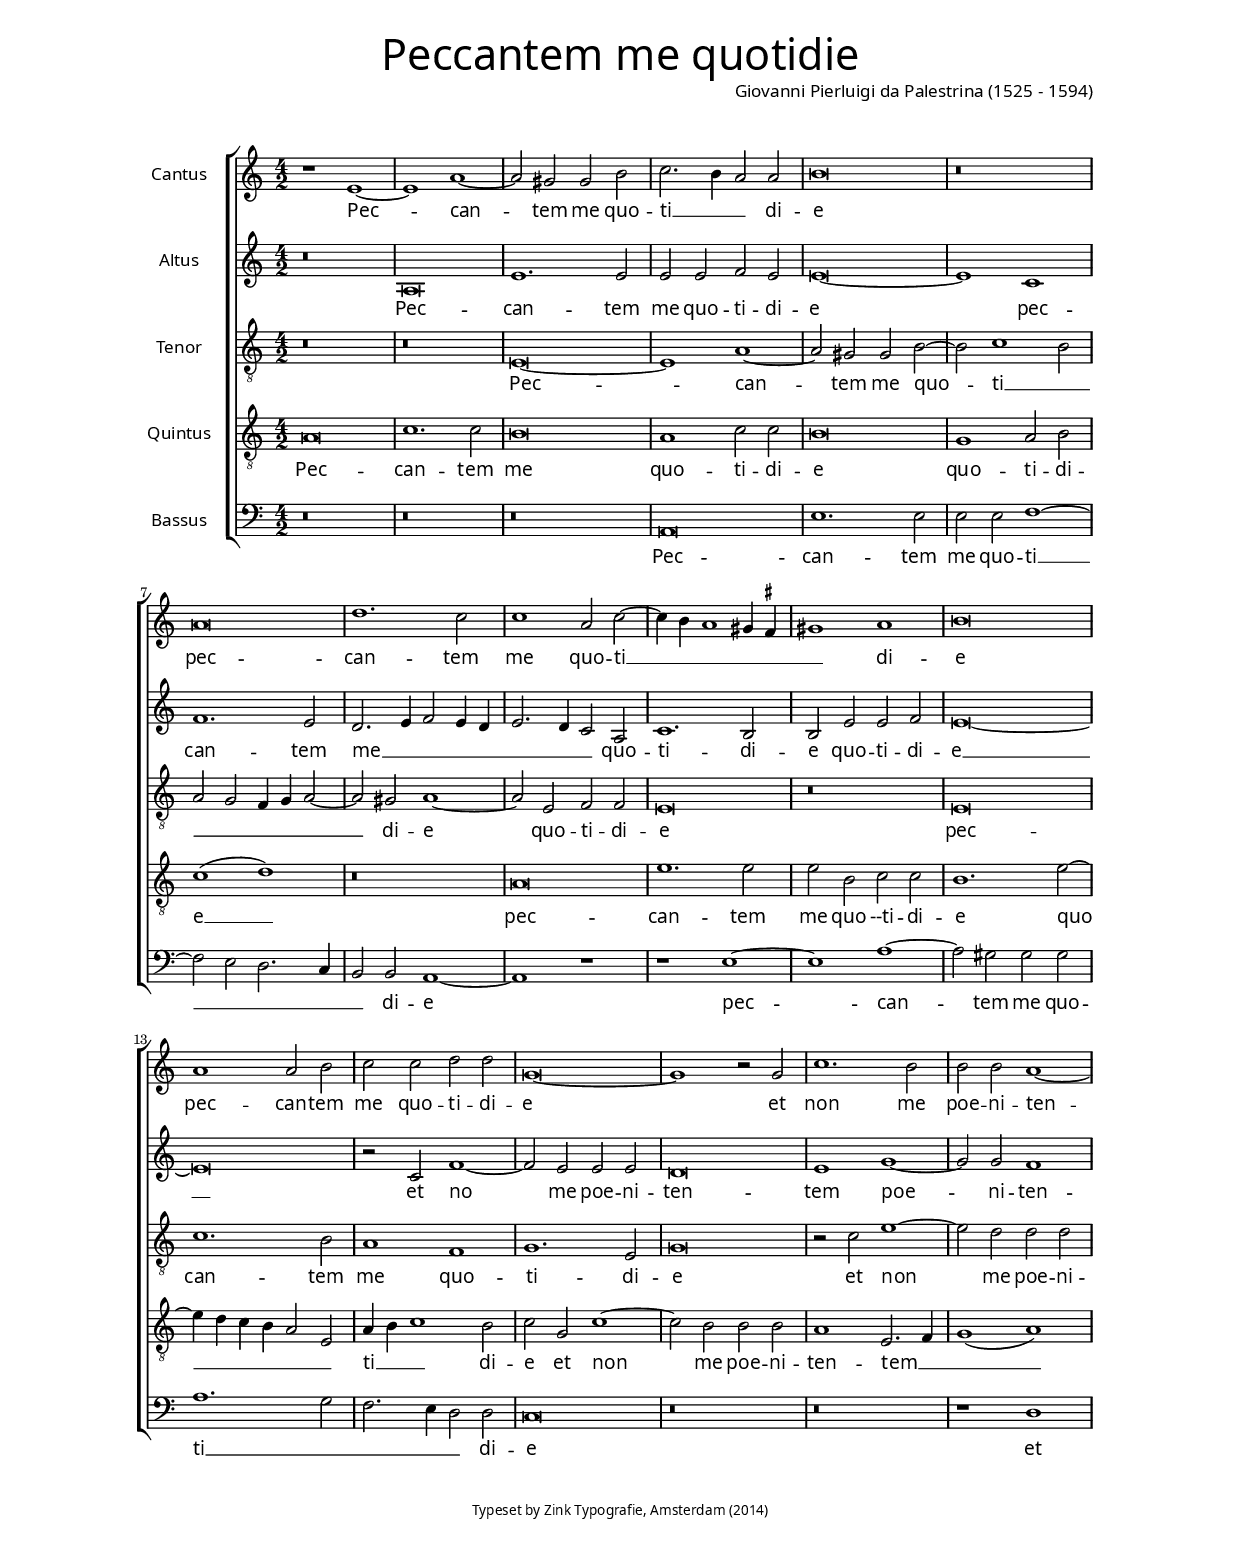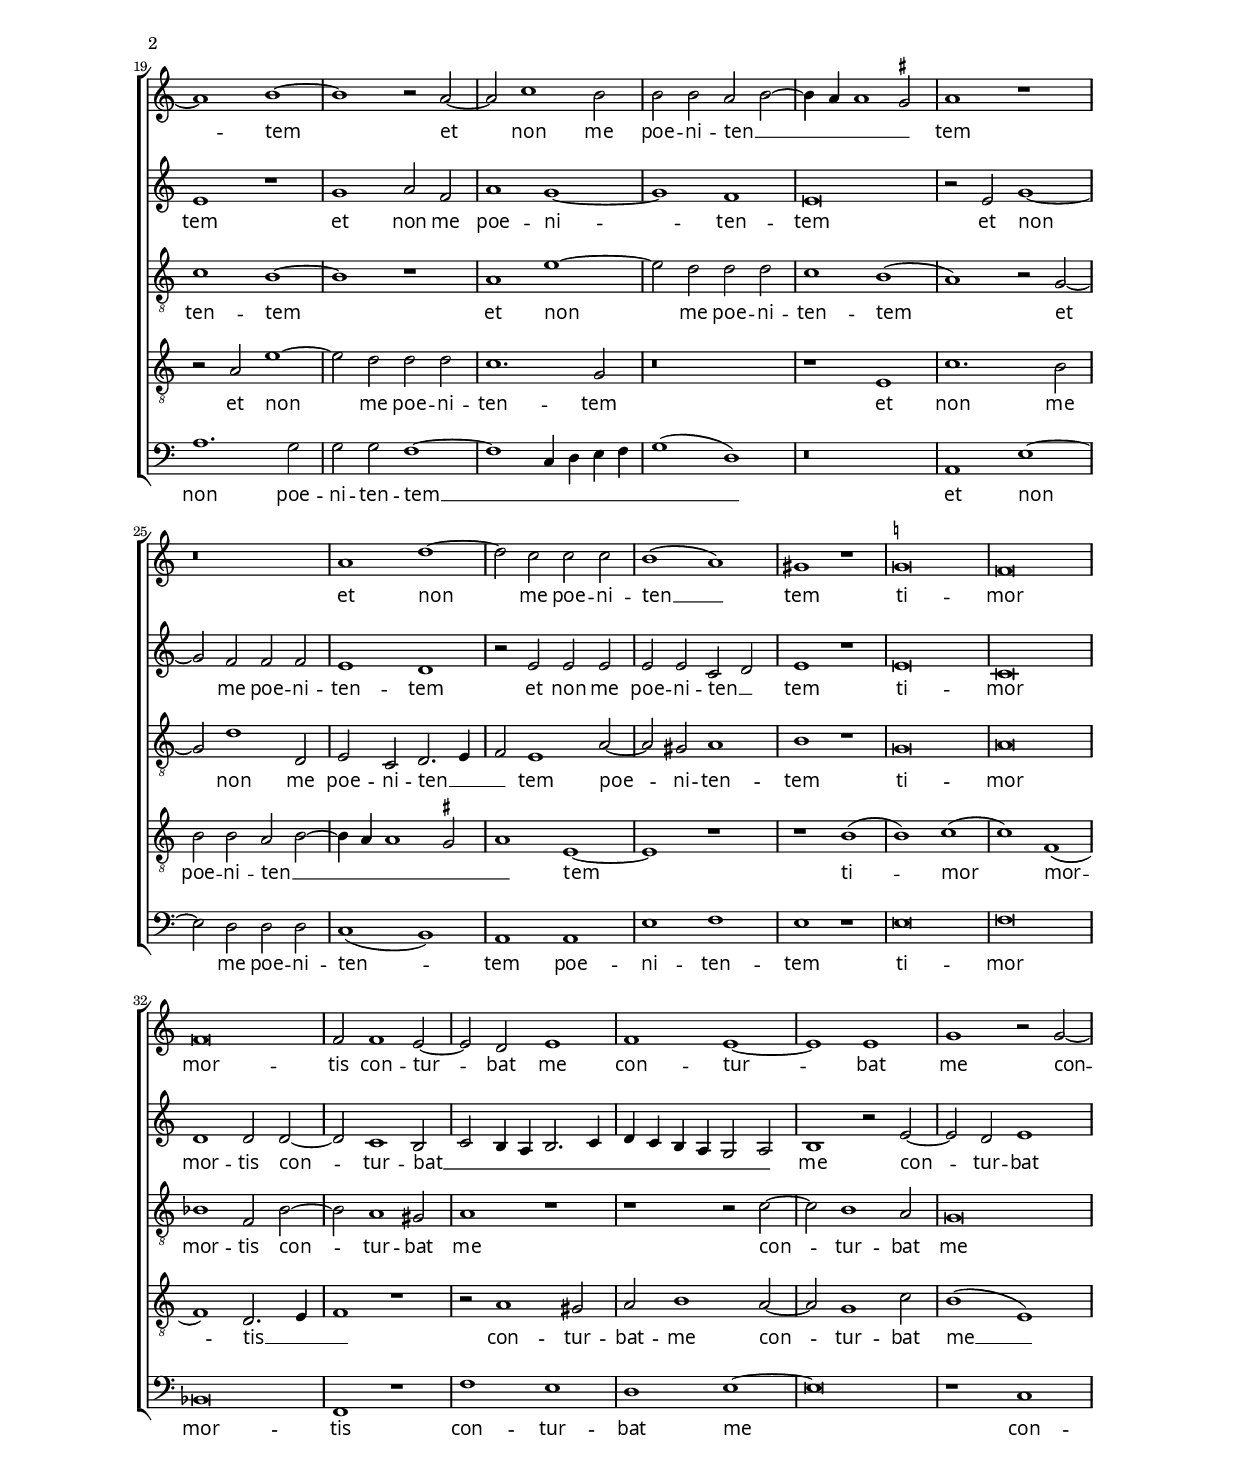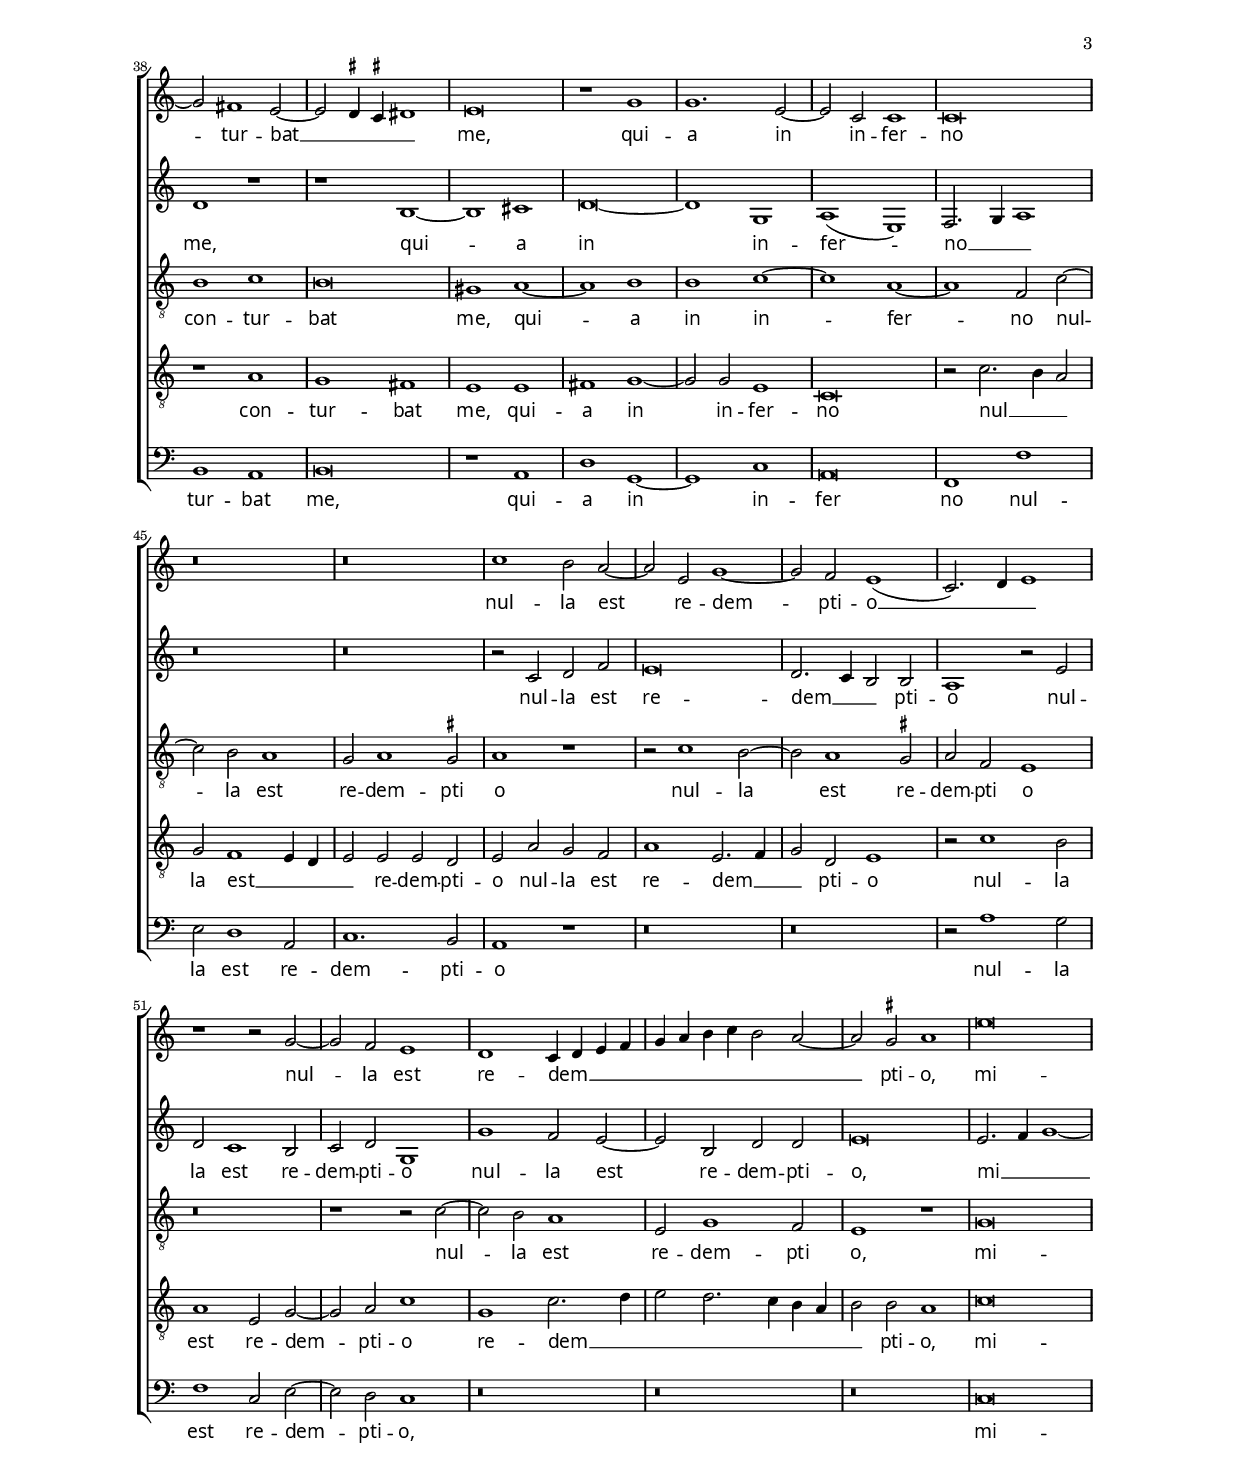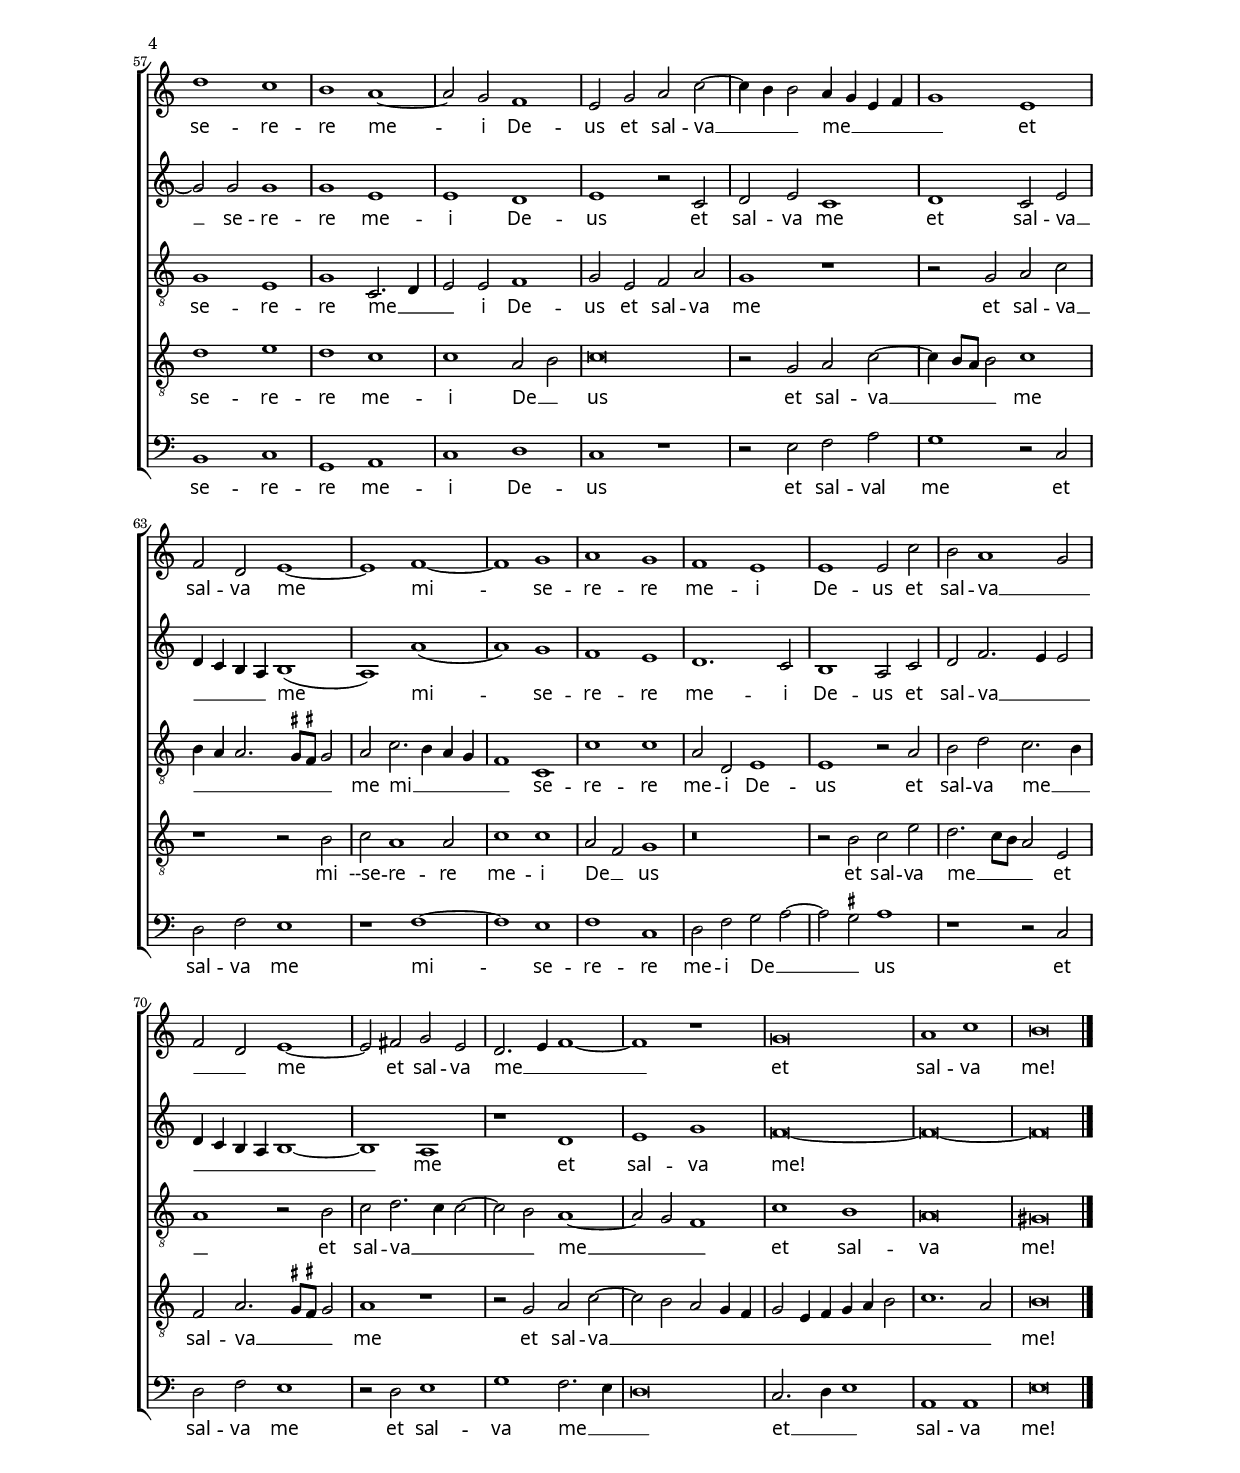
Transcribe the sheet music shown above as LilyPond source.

\version "2.16.2"

\header{
	title = \markup { 
		\fontsize #4 
		\override #'(font-name . "Adobe Caslon Pro") 
		"Peccantem me quotidie"
	}
	composer = \markup { 
		\fontsize #0 
		\override #'(font-name . "Adobe Caslon Pro") 
		"Giovanni Pierluigi da Palestrina (1525 - 1594)"
	}
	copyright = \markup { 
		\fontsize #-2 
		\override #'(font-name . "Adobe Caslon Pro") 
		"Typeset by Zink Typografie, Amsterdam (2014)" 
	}
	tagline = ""
}

\paper {
	%annotate-spacing = ##t
	#(set-paper-size "a4")
	system-system-spacing =
    #'((basic-distance . 13)
       (minimum-distance . 13)
       (padding . 0)
       (stretchability . 0))
	top-margin = 2.5\cm
	bottom-margin = 2\cm
	left-margin = 2.5\cm 
	line-width = 16\cm
}

#(set-global-staff-size 15)

global = {	
	\time 4/2
	\key c \major
}

%%%%%%%%%%%%%%%%%%%%%%%%%%%%%%%%%%%%%%%%%%%%%%%%%%

cantusMusic =
	\relative e' {
	% M1
	r1 e1 ~ e1 a1 ~ a2 gis2 gis2 b2 c2. b4 a2 a2 
	% M5
	b\breve r\breve a\breve d1. c2 
	% M9
	c1a2 c2 ~ c4 b4 a1 gis4 f4^\markup{\magnify #0.8 {\sharp}} gis1 a1 b\breve
	% M13
	a1 a2 b2 c2 c2 d2 d2 g,\breve ~ g1 r2 g2 
	% M17
	c1. b2 b2 b2 a1 ~ a1 b1 ~ b1 r2 a2 ~ 
	% M21
	a2 c1 b2 b2 b2 a2 b2 ~ b4 a4 a1 g2^\markup{\magnify #0.8 {\sharp}} a1 r1 
	% M25
	r\breve a1 d1 ~ d2 c2 c2 c2 b1( a1) 
	% M29
	gis1 r1 g\breve^\markup{\magnify #0.8 {\natural}} f\breve f\breve 
	% M33
	f2 f1 e2 ~ e2 d2 e1 f1 e1 ~ e1 e1 
	% M37
	g1 r2 g2 ~ g2 fis1 e2 ~ e2 d4^\markup{\magnify #0.8 {\sharp}} c4^\markup{\magnify #0.8 {\sharp}} dis1 e\breve
	% M41
	r1 g1 g1. e2 ~ e2 c2 c1 c\breve
	% M45
	r\breve r\breve c'1 b2 a2 ~ a2 e2 g1 ~
	% M49
	g2 f2 e1( c2.) d4 e1 r1 r2 g2 ~ g2 f2 e1
	% M53
	d1 c4 d4 e4 f4 g4 a4 b4 c4 b2 a2 ~ a2 g2^\markup{\magnify #0.8 {\sharp}} a1 e'\breve
	% M57
	d1 c1 b1 a1 ~ a2 g2 f1 e2 g2 a2 c2 ~
	% M61
	c4 b4 b2 a4 g4 e4 f4 g1 e1 f2 d2 e1~ e1 f1 ~
	% M65
	f1 g1 a1 g1 f1 e1 e1 e2 c'2
	% M69
	b2 a1 g2 f2 d2 e1 ~ e2 fis2 g2 e2 d2. e4 f1 ~ 
	% M73
	f1 r1 g\breve a1 c1 b\breve \bar "|."
}

cantusWords = \lyricmode {
	\override LyricText #'font-name = #"Adobe Caslon Pro"
	% M1
	Pec -- can -- tem me quo -- ti __ _ _ di -- 
	% M5
	e pec -- can -- tem 
	% M9
	me quo -- ti __ _ _ _ _ _ di -- e
	% M13
	pec -- can -- tem me quo -- ti -- di -- e et 
	% M17
	non me poe -- ni -- ten -- tem et 
	% M21
	non me poe -- ni -- ten __ _ _ _ _ tem
	% M25
	et non me poe -- ni -- ten __ 
	% M29
	tem ti -- mor mor -- 
	% M33
	tis con -- tur -- bat me con -- tur -- bat 
	% M37
	me  con -- tur -- bat __ _ _ _ me,
	% M41
	qui -- a in in -- fer -- no
	% M45
	nul -- la est re -- dem --
	% M49
	pti -- o __ _ _ nul -- la est
	% M53
	re -- dem __ _ _ _ _ _ _ _ _ _ pti -- o, mi --
	% M57
	se -- re -- re me -- i De -- us et sal -- va __
	% M61
	_ _ me __ _ _ _ _ et sal -- va me mi --
	% M65
	se -- re -- re me -- i De -- us et 
	% M69
	sal -- va __ _ _ _ me et sal -- va me __ _ _
	% M73
	et sal -- va me!
}

%%%%%%%%%%%%%%%%%%%%%%%%%%%%%%%%%%%%%%%%%%%%%%%%%%

altusMusic = \relative e {
	% M1
	r\breve a\breve e'1. e2 e2 e2 f2 e2 
	% M5
	e\breve ~ e1 c1 f1. e2 d2. e4 f2 e4 d4 
	% M9
	e2. d4 c2 a2 c1. b2 b2 e2 e2 f2 e\breve ~ 
	% M13
	e\breve r2 c2 f1 ~ f2 e2 e2 e2 d\breve 
	% M17
	e1 g1 ~ g2 g2 f1 e1 r1 g1 a2 f2 
	% M21
	a1 g1 ~ g1 f1 e\breve r2 e2 g1 ~ 
	% M25
	g2 f2 f2 f2 e1 d1 r2 e2 e2 e2 e2 e2 c2 d2 
	% M29
	e1 r1 e\breve c\breve d1 d2 d2 ~ 
	% M33
	d2 c1 b2 c2 b4 a4 b2. c4 d4 c4 b4 a4 g2 a2 b1 r2 e2 ~ 
	% M37
	e2 d2 e1 d1 r1 r1 b1 ~ b1 cis1
	% M41
	d\breve ~ d1 g,1 a1( e1) f2. g4 a1
	% M45
	r\breve r\breve r2 c2 d2 f2 e\breve
	% M49
	d2. c4 b2 b2 a1 r2 e'2 d2 c1 b2 c2 d2 g,1
	% M53 
	g'1 f2 e2 ~ e2 b2 d2 d2 e\breve e2. f4 g1 ~
	% M57
	g2 g2 g1 g1 e1 e1 d1 e1 r2 c2
	% M61
	d2 e2 c1 d1 c2 e2 d4 c4 b4 a4 b1( a1) a'1(
	% M65
	a1) g1 f1 e1 d1. c2 b1 a2 c2
	% M69
	d2 f2. e4 e2 d4 c4 b4 a4 b1 ~ b1 a1 r1 d1
	% M73
	e1 g1 f\breve ~ f\breve ~ f\breve
}

altusWords = \lyricmode{
	\override LyricText #'font-name = #"Adobe Caslon Pro"
	% M1
	Pec -- can -- tem me quo -- ti -- di -- 
	% M5	
	e pec -- can -- tem me __ _ _ _ _ _ _ _ 
	% M9
	quo -- ti -- di -- e quo -- ti -- di -- e __
	% M13
	et no me poe -- ni -- ten -- 
	% M17
	tem poe -- ni -- ten -- tem et non me 
	% M21
	poe -- ni -- ten -- tem et non 
	% M25
	me poe -- ni -- ten -- tem et non me poe -- ni -- ten __ _ 
	% M29
	tem ti -- mor mor -- tis con -- 
	% M33
	tur -- bat __ _ _ _ _ _ _ _ _ _ _ _ me con -- 
	% M37
	tur -- bat me, qui -- a
	% M41
	in in -- fer -- no __ _ _
	% M45
	nul -- la est re -- 
	% M49
	dem __ _ _ pti -- o nul -- la est re -- dem -- pti -- o
	% M53
	nul -- la est re -- dem -- pti -- o, mi __ _ _
	% M57
	se -- re -- re me -- i De -- us et
	% M61
	sal -- va me et sal -- va __ _ _ _ _ me mi --
	% M65
	se -- re -- re me -- i De -- us et
	% M69
	sal -- va __ _ _ _ _ _ _ _ me et
	% M73
	sal -- va me!
}

%%%%%%%%%%%%%%%%%%%%%%%%%%%%%%%%%%%%%%%%%%%%%%%%%%

tenorMusic = \relative e {
	\clef "treble_8"
	% M1
	r\breve r\breve e\breve ~ e1 a1 ~ 
	% M5
	a2 gis2 gis2 b2 ~ b2 c1 b2 a2 g2 f4 g4 a2 ~ a2 gis2 a1 ~ 
	% M9
	a2 e2 f2 f2 e\breve r\breve e\breve 
	% M13
	c'1. b2 a1 f1 g1. e2 g\breve 
	% M17
	r2 c2 e1 ~ e2 d2 d2 d2 c1 b1 ~ b1 r1
	% M21
	a1 e'1 ~ e2 d2 d2 d2 c1 b1( a1) r2 g2 ~ 
	% M25
	g2 d'1 d,2 e2 c2 d2. e4 f2 e1 a2 ~ a2 gis2 a1 
	% M29
	b1 r1 g\breve a\breve bes1 f2 bes2 ~ 
	% M33
	bes2 a1 gis2 a1 r1 r1 r2 c2 ~ c2 b1 a2 
	% M37
	g\breve b1 c1 b\breve gis1 a1 ~ 
	% M41
	a1 b1 b1 c1 ~ c1 a1 ~ a1 f2 c'2 ~
	% M45
	c2 b2 a1 g2 a1 g2^\markup{\magnify #0.8 {\sharp}} a1 r1 r2 c1 b2 ~
	% M49
	b2 a1 g2^\markup{\magnify #0.8 {\sharp}} a2 f2 e1 r\breve r1 r2 c'2 ~
	% M53
	c2 b2 a1 e2 g1 f2 e1 r1 g\breve
	% M57
	g1 e1 g1 c,2. d4 e2 e2 f1 g2 e2 f2 a2 
	% M61	
	g1 r1 r2 g2 a2 c2 b4 a4 a2. g8^\markup{\magnify #0.8 {\sharp}} f8^\markup{\magnify #0.8 {\sharp}} g2 a2 c2. b4 a4 g4
	% M65
	f1 c1 c'1 c1 a2 d,2 e1 e1 r2 a2 
	% M69	
	b2 d2 c2. b4 a1 r2 b2 c2 d2. c4 c2 ~ c2 b2 a1 ~
	% 73
	a2 g2 f1 c'1 b1 a\breve gis\breve


}

tenorWords = \lyricmode {
	\override LyricText #'font-name = #"Adobe Caslon Pro"
	% M1
	Pec -- can -- 
	% M5
	tem me quo -- ti __ _ _ _ _ _ _ di -- e 
	% M9
	quo -- ti -- di -- e pec -- 
	% M13
	can -- tem me quo -- ti -- di -- e
	% M17
	et non me poe -- ni -- ten -- tem 
	% M21
	et non me poe -- ni -- ten -- tem et 
	% M25
	non me poe -- ni -- ten __ _ _  tem poe -- ni -- ten -- 
	% M29
	tem ti -- mor mor -- tis con -- 
	% M33
	tur -- bat me con -- tur -- bat 
	% M37
	me con -- tur -- bat me, qui --
	% M41
	a in in -- fer -- no nul -- 
	% M45
	la est re -- dem -- pti o nul -- la
	% M49
	est re -- dem -- pti o nul -- 
	% M53
	la est re -- dem -- pti o, mi --
	% M57
	se -- re -- re me __ _ _ i De -- us et sal -- va
	% M61
	me et sal -- va __ _ _ _ _ _ _ me mi __ _ _ _ _
	% M65
	se -- re -- re  me -- i De -- us et
	% M69
 	sal -- va me __ _ _ et sal -- va __ _ _ _ me __ _ _ 
	% M73 
	et sal -- va me!
}

%%%%%%%%%%%%%%%%%%%%%%%%%%%%%%%%%%%%%%%%%%%%%%%%%%

quintusMusic = \relative e {
	\clef "treble_8"
	% M1
	a\breve c1. c2 b\breve a1 c2 c2 
	% M5
	b\breve g1 a2 b2 c1( d1) r\breve 
	% M9
	a\breve e'1. e2 e2 b2 c2 c2 b1. e2 ~ 
	% M13
	e4 d4 c4 b4 a2 e2 a4 b4 c1 b2 c2 g2 c1 ~ c2 b2 b2 b2 
	% M17
	a1 e2. f4 g1( a1) r2 a2 e'1 ~ e2 d2 d2 d2 
	% M21
	c1. g2 r\breve r1 e1 c'1. b2 
	% M25
	b2 b2 a2 b2 ~ b4 a4 a1 g2^\markup{\magnify #0.8 {\sharp}} a1 e1 ~ e1 r1
	% M29
	r1 b'1( b1) c1( c1) f,1( f1) d2. e4 
	% M33
	f1 r1 r2 a1 gis2 a2 b1 a2 ~ a2 g1 c2 
	% M37
	b1( e,1) r1 a1 g1 fis1 e1 e1
	% M41
	fis1 g1 ~ g2 g2 e1 c\breve r2 c'2. b4 a2
	% M45
	g2 f1 e4 d4 e2 e2 e2 d2 e2 a2 g2 f2 a1 e2. f4
	% M49
	g2 d2 e1 r2 c'1 b2 a1 e2 g2 ~ g2 a2 c1
	% M53
	g1 c2. d4 e2 d2. c4 b4 a4 b2 b2 a1 c \breve
	% M57
	d1 e1 d1 c1 c1 a2 b2 c\breve
	% M61
	r2 g2 a2 c2 ~ c4 b8 a8 b2 c1 r1 r2 b2 c2 a1 a2
	% M65
	c1 c1 a2 f2 g1 r\breve r2 b2 c2 e2 
	% M69
	d2. c8 b8 a2 e2 f2 a2. g8^\markup{\magnify #0.8 {\sharp}} f8^\markup{\magnify #0.8 {\sharp}} g2 a1 r1 r2 g2 a2 c2 ~
	% M73
	c2 b2 a2 g4 f4 g2 e4 f4 g4 a4 b2 c1. a2 b\breve
}

quintusWords = \lyricmode {
	\override LyricText #'font-name = #"Adobe Caslon Pro"
	% M1
	Pec -- can -- tem me quo -- ti -- di -- 
	% M5
	e quo -- ti -- di -- e __ 
	% M9
	pec -- can -- tem me quo --ti -- di -- e quo __ 
	% M13
	_ _ _ _ _ ti __ _ _ di -- e et non me poe -- ni -- 
	% M17
	ten -- tem __ _ _ et non me poe -- ni -- 
	% M21
	ten -- tem et non me 
	% M25
	poe -- ni -- ten __ _ _ _ _ _ tem
	% M29
	ti -- mor mor -- tis __ _ _ 
	% M33
	con -- tur -- bat -- me con -- tur -- bat  
	% M37
	me __ con -- tur -- bat me, qui -- 
	% M41
	a in in -- fer -- no nul __ _ _ 
	% M45
	la est __ _ _ _ re -- dem -- pti -- o nul -- la est re -- dem __ _ _ 
	% M49
	pti -- o nul -- la est re -- dem -- pti -- o
	% M53
	re -- dem __ _ _ _ _ _ _ _ pti -- o, mi --
	% M57
	se -- re -- re me -- i De __ _ us
	% M61
	et sal -- va __ _ _ _ me mi --se -- re -- re
	% M65
	me -- i De __ _ us et sal -- va 
	% M69
	me __ _ _ _ et sal -- va __ _ _ _ me et sal -- va __
	% M75
	_ _ _ _ _ _ _ _ _ _ _ _ me!
}

%%%%%%%%%%%%%%%%%%%%%%%%%%%%%%%%%%%%%%%%%%%%%%%%%%

bassusMusic = \relative e {
	\clef bass
	% M1
	r\breve r\breve r\breve a,\breve 
	% M5
	e'1. e2 e2 e2 f1 ~ f2 e2 d2. c4 b2 b2 a1 ~ 
	% M9
	a1 r1 r1 e'1 ~ e1 a1 ~ a2 gis2 gis2 gis2 
	% M13
	a1. g2 f2. e4 d2 d2 c\breve r\breve 
	% M17
	r\breve r1 d1 a'1. g2 g2 g2 f1 ~ 
	% M21
	f1 c4 d4 e4 f4 g1( d1) r\breve a1 e'1 ~ 
	% M25
	e2 d2 d2 d2 c1( b1) a1 a1 e'1 f1 
	% M29
	e1 r1 e\breve f\breve bes,\breve 
	% M33
	f1 r1 f'1 e1 d1 e1 ~ e\breve 
	% M37
	r1 c1 b1 a1 b\breve r1 a1
	% M41
	d1 g,1 ~ g1 c1 a\breve f1 f'1
	% M45
	e2 d1 a2 c1. b2 a1 r1 r\breve
	% M49
	r\breve r2 a'1 g2 f1 c2 e2 ~ e2 d2 c1
	% M53
	r\breve r\breve r\breve c\breve
	% M57
	b1 c1 g1 a1 c1 d1 c1 r1
	% M61
	r2 e2 f2 a2 g1 r2 c,2 d2 f2 e1 r1 f1 ~
	% M65
	f1 e1 f1 c1 d2 f2 g2 a2 ~ a2 g2^\markup{\magnify #0.8 {\sharp}} a1 
	% M69
	r1 r2 c,2 d2 f2 e1 r2 d2 e1 g1 f2. e4
	% M73
	d\breve c2. d4 e1 a,1 a1 e'\breve
}

bassusWords = \lyricmode {
	\override LyricText #'font-name = #"Adobe Caslon Pro"
	% M1
	Pec -- 
	% M5
	can -- tem me quo -- ti __ _ _ _ _ di -- e 
	% M9
	pec -- can -- tem me quo -- 
	% M13
	ti __ _ _ _ _ di -- e
	% M17
	et non poe -- ni -- ten -- 
	% M21
	tem __ _ _ _ _ _ et non 
	% M25
	me poe -- ni -- ten -- tem poe -- ni -- ten -- 
	% M29
	tem ti -- mor mor -- 
	% M33
	tis con -- tur -- bat me 
	% M37
	con -- tur -- bat me, qui -- 
	% M41
	a in in -- fer no nul -- 
	% M45
	la est re -- dem -- pti -- o
	% M49
	nul -- la est re -- dem -- pti -- o,
	% M53
	mi --
 	% M57
	se -- re -- re me -- i De -- us
	% M61
	et sal -- val me et sal -- va me mi -- 
	% M65
	se -- re -- re me -- i De __ _ _ us
	% M69
	et sal -- va me et sal -- va me __ _ _
	% M73
	et __ _ _ sal -- va me!
} 

%%%%%%%%%%%%%%%%%%%%%%%%%%%%%%%%%%%%%%%%%%%%%%%%%%
\score{
	\new ChoirStaff <<
		\new Staff  = "CantusStaff" {
			\set Staff.instrumentName = \markup{
				\override #'(font-name . "Adobe Caslon Pro")
				"Cantus"
			}
			\new Voice = "Cantus" {
				\global
				\cantusMusic
			}
		}
		\new Lyrics = "Cantus"
		\new Staff = "AltusStaff" {
			\set Staff.instrumentName = \markup{
				\override #'(font-name . "Adobe Caslon Pro")
				"Altus"
			}
			\new Voice = "Altus" {
				\global
				\altusMusic
			}
		}
		\new Lyrics = "Altus"
		\new Staff {
			\set Staff.instrumentName = \markup{
				\override #'(font-name . "Adobe Caslon Pro")
				"Tenor"
			}
			\new Voice = "Tenor" {
				\global
				\tenorMusic
			}
		}
		\new Lyrics = "Tenor"
		\new Staff {
			\set Staff.instrumentName = \markup{
				\override #'(font-name . "Adobe Caslon Pro")
				"Quintus"
			}
			\new Voice = "Quintus" {
				\global
				\quintusMusic
			}
		}
		\new Lyrics = "Quintus"
		\new Staff {
			\set Staff.instrumentName = \markup{
				\override #'(font-name . "Adobe Caslon Pro")
				"Bassus"
			}
			\new Voice = "Bassus" {
				\global
				\bassusMusic
			}
		}
		\new Lyrics = "Bassus"
		\context Lyrics = "Cantus" \lyricsto "Cantus" \cantusWords
		\context Lyrics = "Altus" \lyricsto "Altus" \altusWords
		\context Lyrics = "Tenor" \lyricsto "Tenor" \tenorWords
		\context Lyrics = "Quintus" \lyricsto "Quintus" \quintusWords
		\context Lyrics = "Bassus" \lyricsto "Bassus" \bassusWords
	>>
}